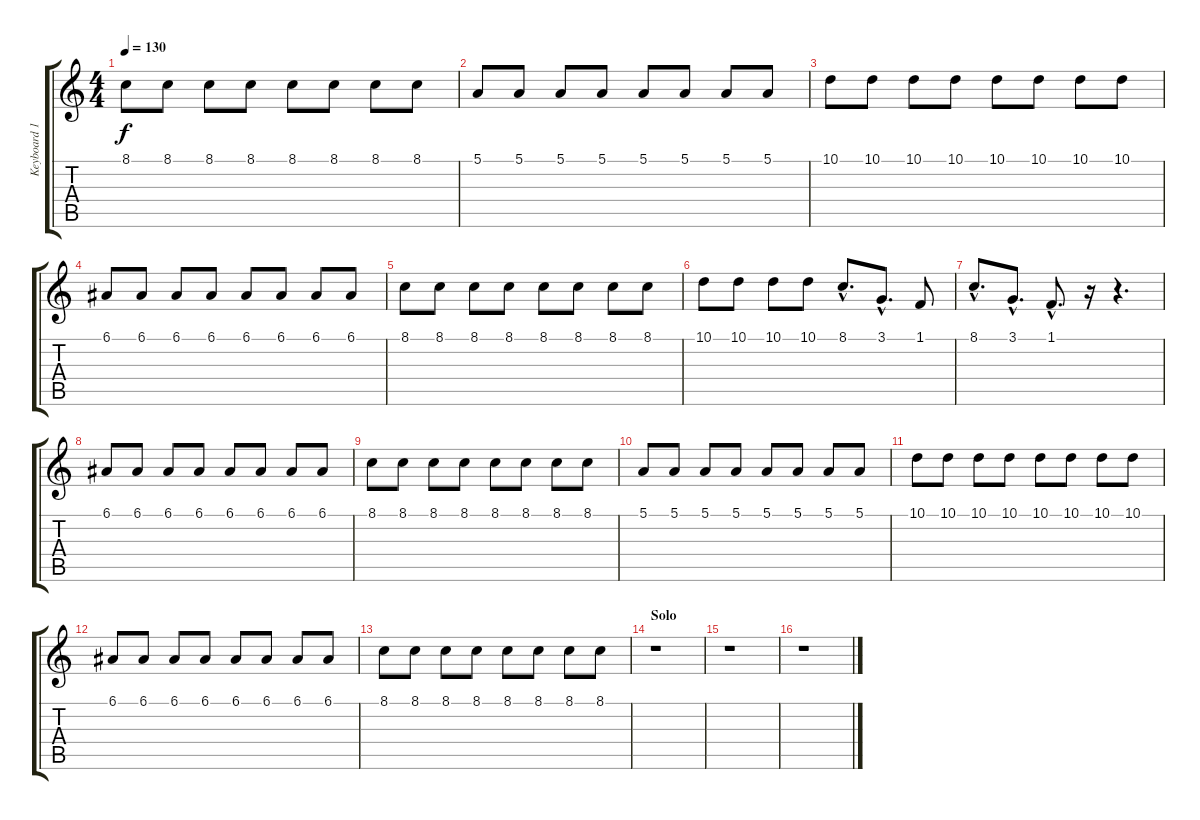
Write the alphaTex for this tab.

\track ("Keyboard 1" "Keyboard 1") {instrument lead8bassandlead}
\staff {score tabs}
\tuning (E4 B3 G3 D3 A2 E2) {hide}
\ts (4 4)
\tempo 130
\clef g2
\ks c
8.1.8{dy f volume 8} 8.1.8 8.1.8 8.1.8 8.1.8 8.1.8 8.1.8 8.1.8 |
5.1.8{volume 8} 5.1.8 5.1.8 5.1.8 5.1.8 5.1.8 5.1.8 5.1.8 |
10.1.8{volume 8} 10.1.8 10.1.8 10.1.8 10.1.8 10.1.8 10.1.8 10.1.8 |
6.1.8{volume 8} 6.1.8 6.1.8 6.1.8 6.1.8 6.1.8 6.1.8 6.1.8 |
8.1.8{volume 8} 8.1.8 8.1.8 8.1.8 8.1.8 8.1.8 8.1.8 8.1.8 |
10.1.8 10.1.8 10.1.8 10.1.8 8.1{hac}.8{d volume 11} 3.1{hac}.8{d} 1.1.8 |
8.1{hac}.8{d} 3.1{hac}.8{d} 1.1{hac}.8{d} r.16 r.4{d} |
6.1.8{volume 8} 6.1.8 6.1.8 6.1.8 6.1.8 6.1.8 6.1.8 6.1.8 |
8.1.8{volume 8} 8.1.8 8.1.8 8.1.8 8.1.8 8.1.8 8.1.8 8.1.8 |
5.1.8{volume 8} 5.1.8 5.1.8 5.1.8 5.1.8 5.1.8 5.1.8 5.1.8 |
10.1.8{volume 8} 10.1.8 10.1.8 10.1.8 10.1.8 10.1.8 10.1.8 10.1.8 |
6.1.8{volume 8} 6.1.8 6.1.8 6.1.8 6.1.8 6.1.8 6.1.8 6.1.8 |
8.1.8{volume 8} 8.1.8 8.1.8 8.1.8 8.1.8 8.1.8 8.1.8 8.1.8 |
\section ("" "Solo")
r.1 |
r.1 |
r.1
